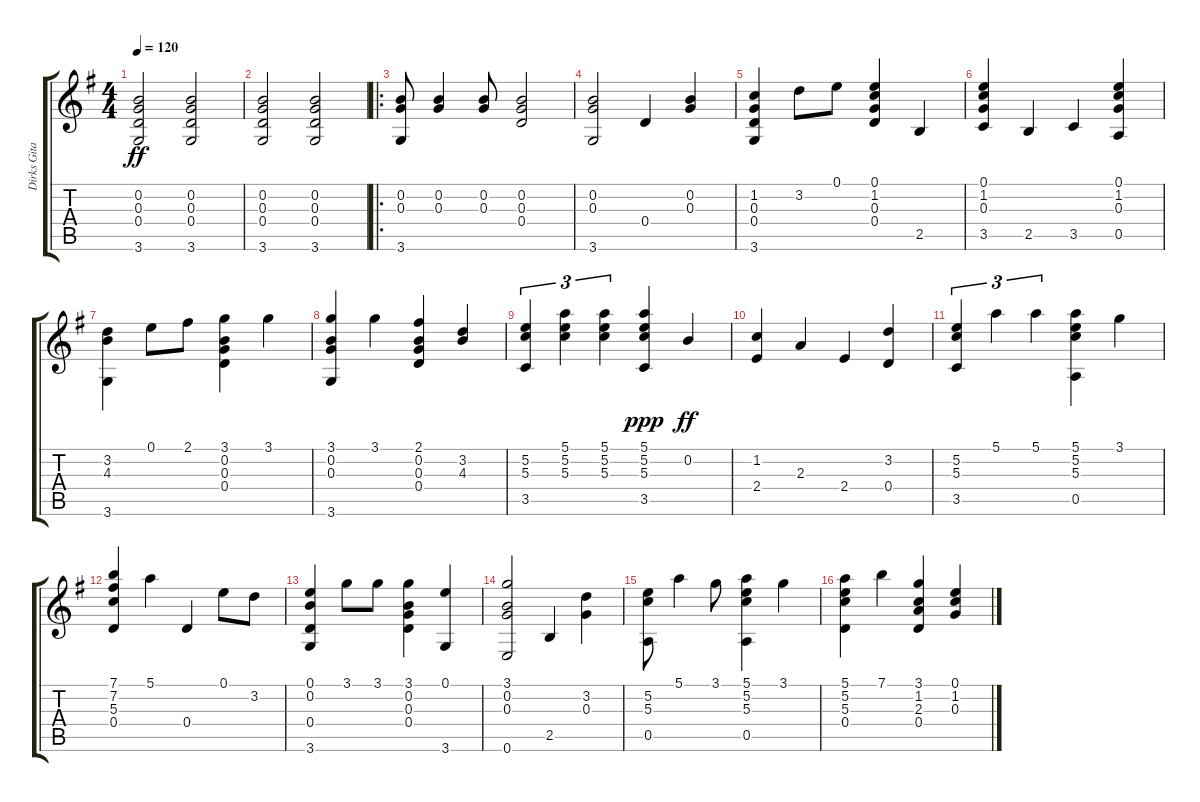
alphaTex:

\track ("Dirks Gitarre" "Dirks Gita") {instrument acousticguitarnylon}
\staff {score tabs}
\tuning (E4 B3 G3 D3 A2 E2) {hide}
\ts (4 4)
\tempo 120
\clef g2
\ks g
(0.2 0.3 0.4 3.6).2{dy ff instrument acousticguitarnylon beam Up} (0.2 0.3 0.4 3.6).2{beam Up} |
(0.2 0.3 0.4 3.6).2{beam Up} (0.2 0.3 0.4 3.6).2{beam Up} |
\ro
(0.2 0.3 3.6).8{beam Up} (0.2 0.3).4{beam Up} (0.2 0.3).8{beam Up} (0.2 0.3 0.4).2{beam Up} |
(0.2 0.3 3.6).2{beam Up beam split} 0.4.4{beam split} (0.2 0.3).4{beam Up} |
(1.2 0.3 0.4 3.6).4 3.2.8 0.1.8{beam split} (0.1 1.2 0.3 0.4).4{beam Up beam split} 2.5.4 |
(0.1 1.2 0.3 3.5).4{beam Up beam split} 2.5.4 3.5.4{beam split} (0.1 1.2 0.3 0.5).4{beam Up} |
(3.2 4.3 3.6).4{beam Down beam split} 0.1.8 2.1.8 (3.1 0.2 0.3 0.4).4 3.1.4 |
(3.1 0.2 0.3 3.6).4 3.1.4{beam split} (2.1 0.2 0.3 0.4).4{beam Up beam split} (3.2 4.3).4{beam Up} |
(5.2 5.3 3.5).4{tu (3 2)} (5.1 5.2 5.3).4{tu (3 2)} (5.1 5.2 5.3).4{tu (3 2) beam split} (5.1 5.2 5.3 3.5).4{dy ppp beam Up} 0.2.4{dy ff beam Up} |
(1.2 2.4).4{beam split} 2.3.4{beam Up beam split} 2.4.4 (3.2 0.4).4 |
(5.2 5.3 3.5).4{tu (3 2)} 5.1.4{tu (3 2)} 5.1.4{tu (3 2) beam split} (5.1 5.2 5.3 0.5).4{beam Down beam split} 3.1.4 |
(7.1 7.2 5.3 0.4).4{beam Up beam split} 5.1.4 0.4.4 0.1.8 3.2.8 |
(0.1 0.2 0.4 3.6).4 3.1.8 3.1.8 (3.1 0.2 0.3 0.4).4 (0.1 3.6).4 |
(3.1 0.2 0.3 0.6).2 2.5.4 (3.2 0.3).4 |
(5.2 5.3 0.5).8{beam Down beam split} 5.1.4 3.1.8{beam split} (5.1 5.2 5.3 0.5).4{beam Down beam split} 3.1.4 |
(5.1 5.2 5.3 0.4).4{beam Down beam split} 7.1.4{beam split} (3.1 1.2 2.3 0.4).4{beam Up beam split} (0.1 1.2 0.3).4{beam Up}
